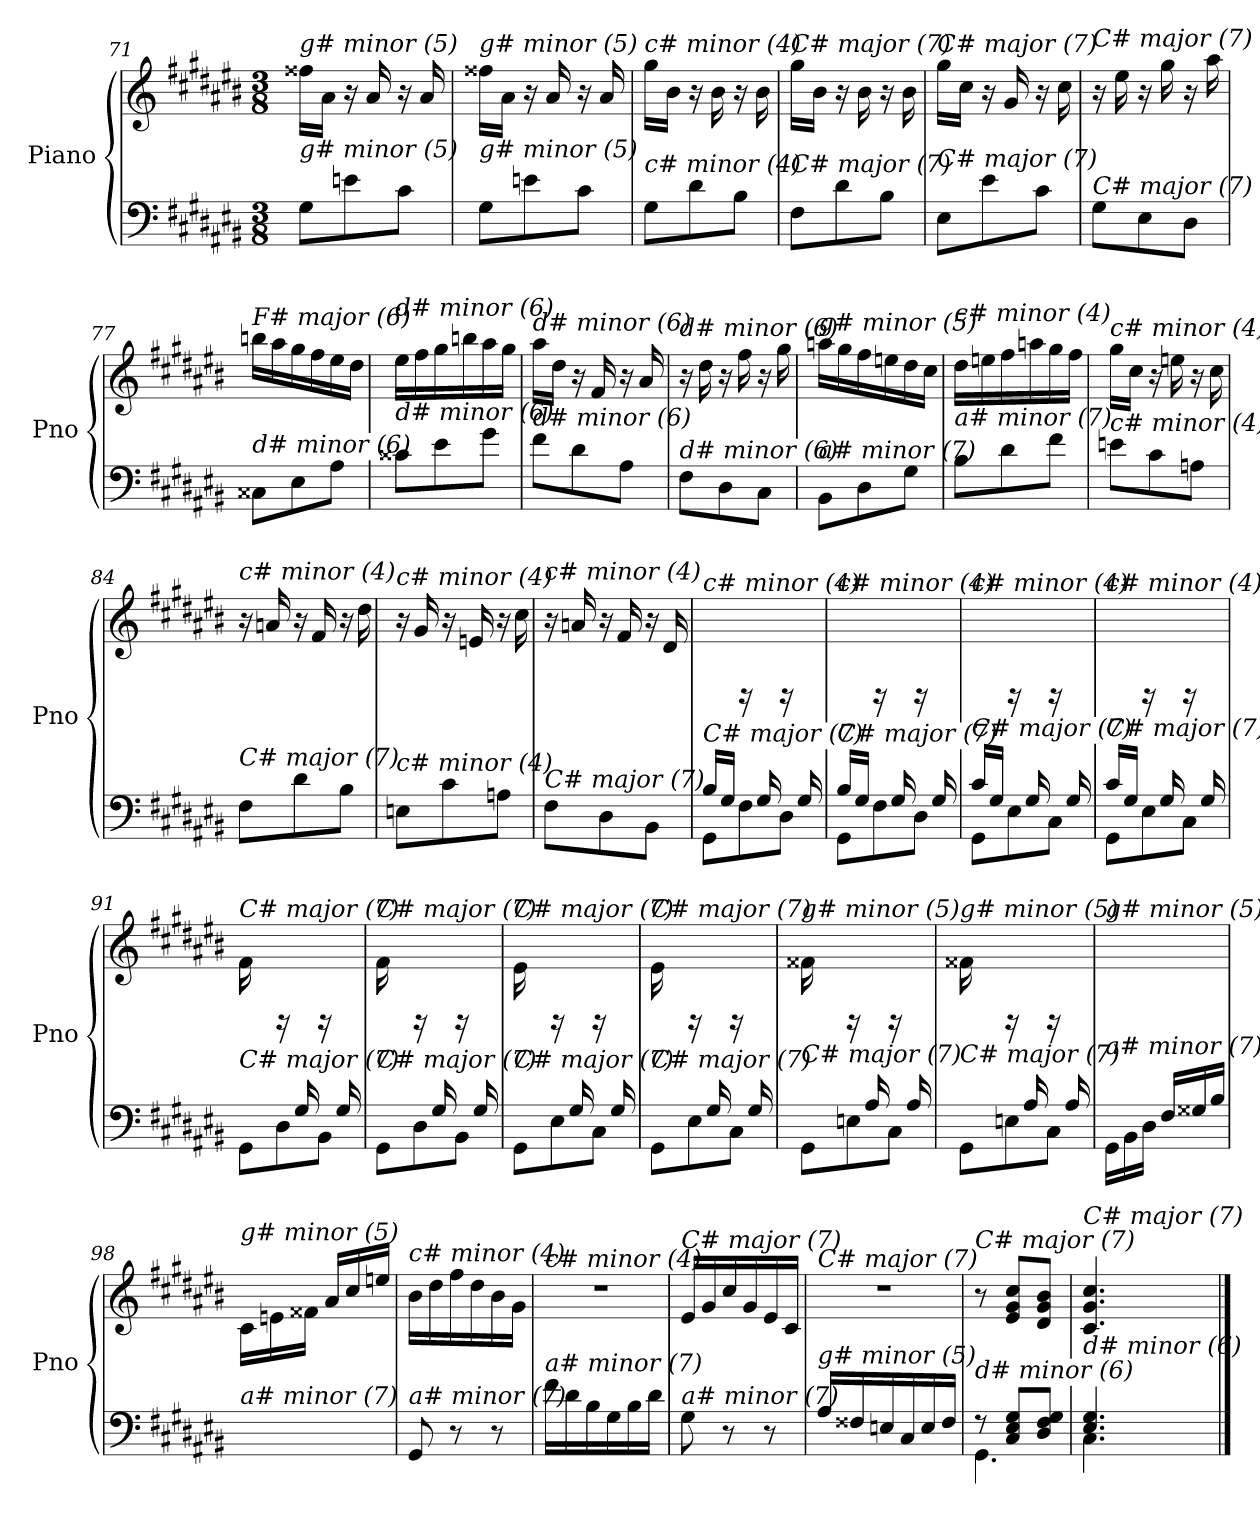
**kern	**kern
*part1	*part1
*staff2	*staff1
*I"Piano	*
*I'Pno	*
*clefF4	*clefG2
*k[f#c#g#d#a#e#b#]	*k[f#c#g#d#a#e#b#]
*M3/8	*M3/8
=71	=71
!	!LO:TX:i:t=g# minor (5)
!LO:TX:i:t=g# minor (5)	!
8G#\L	16ff##X\LL
.	16a#\JJ
8en\	16r
.	16a#/
8c#\J	16r
.	16a#/
!!LO:PB:g=z
=72	=72
!	!LO:TX:i:t=g# minor (5)
!LO:TX:i:t=g# minor (5)	!
8G#\L	16ff##X\LL
.	16a#\JJ
8en\	16r
.	16a#/
8c#\J	16r
.	16a#/
=73	=73
!	!LO:TX:i:t=c# minor (4)
!LO:TX:i:t=c# minor (4)	!
8G#\L	16gg#\LL
.	16b#\JJ
8d#\	16r
.	16b#\
8B#\J	16r
.	16b#\
=74	=74
!	!LO:TX:i:t=C# major (7)
!LO:TX:i:t=C# major (7)	!
8F#\L	16gg#\LL
.	16b#\JJ
8d#\	16r
.	16b#\
8B#\J	16r
.	16b#\
=75	=75
!	!LO:TX:i:t=C# major (7)
!LO:TX:i:t=C# major (7)	!
8E#\L	16gg#\LL
.	16cc#\JJ
8e#\	16r
.	16g#/
8c#\J	16r
.	16cc#\
=76	=76
!	!LO:TX:i:t=C# major (7)
!LO:TX:i:t=C# major (7)	!
8G#\L	16r
.	16ee#\
8E#\	16r
.	16gg#\
8D#\J	16r
.	16aa#\
=77	=77
!	!LO:TX:i:t=F# major (6)
!LO:TX:i:t=d# minor (6)	!
8C##X\L	16bbn\LL
.	16aa#\
8E#\	16gg#\
.	16ff#\
8A#\J	16ee#\
.	16dd#\JJ
!!LO:LB:g=z
=78	=78
!	!LO:TX:i:t=d# minor (6)
!LO:TX:i:t=d# minor (6)	!
8c##X\L	16ee#\LL
.	16ff#\
8e#\	16gg#\
.	16bbn\
8g#\J	16aa#\
.	16gg#\JJ
=79	=79
!	!LO:TX:i:t=d# minor (6)
!LO:TX:i:t=d# minor (6)	!
8f#\L	16aa#\LL
.	16dd#\JJ
8d#\	16r
.	16f#/
8A#\J	16r
.	16a#/
=80	=80
!	!LO:TX:i:t=d# minor (6)
!LO:TX:i:t=d# minor (6)	!
8F#\L	16r
.	16dd#\
8D#\	16r
.	16ff#\
8C#\J	16r
.	16gg#\
=81	=81
!	!LO:TX:i:t=g# minor (5)
!LO:TX:i:t=a# minor (7)	!
8BB#\L	16aan\LL
.	16gg#\
8D#\	16ff#\
.	16een\
8G#\J	16dd#\
.	16cc#\JJ
=82	=82
!	!LO:TX:i:t=c# minor (4)
!LO:TX:i:t=a# minor (7)	!
8B#\L	16dd#\LL
.	16een\
8d#\	16ff#\
.	16aan\
8f#\J	16gg#\
.	16ff#\JJ
=83	=83
!	!LO:TX:i:t=c# minor (4)
!LO:TX:i:t=c# minor (4)	!
8en\L	16gg#\LL
.	16cc#\JJ
8c#\	16r
.	16een\
8An\J	16r
.	16cc#\
!!LO:LB:g=z
=84	=84
!	!LO:TX:i:t=c# minor (4)
!LO:TX:i:t=C# major (7)	!
8F#\L	16r
.	16an/
8d#\	16r
.	16f#/
8B#\J	16r
.	16dd#\
=85	=85
!	!LO:TX:i:t=c# minor (4)
!LO:TX:i:t=c# minor (4)	!
8En\L	16r
.	16g#/
8c#\	16r
.	16en/
8An\J	16r
.	16cc#\
=86	=86
!	!LO:TX:i:t=c# minor (4)
!LO:TX:i:t=C# major (7)	!
8F#\L	16r
.	16an/
8D#\	16r
.	16f#/
8BB#\J	16r
.	16d#/
=87	=87
*^	*
!	!	!LO:TX:i:t=c# minor (4)
!LO:TX:i:t=C# major (7)	!	!
16B#/LL	8GG#\L	8ryy
16G#/JJ	.	.
16ryy	8F#\	16rBB
16G#/	.	16ryy
16ryy	8D#\J	16rBB
16G#/	.	16ryy
=88	=88	=88
!	!	!LO:TX:i:t=c# minor (4)
!LO:TX:i:t=C# major (7)	!	!
16B#/LL	8GG#\L	8ryy
16G#/JJ	.	.
16ryy	8F#\	16rBB
16G#/	.	16ryy
16ryy	8D#\J	16rBB
16G#/	.	16ryy
=89	=89	=89
!	!	!LO:TX:i:t=c# minor (4)
!LO:TX:i:t=C# major (7)	!	!
16c#/LL	8GG#\L	8ryy
16G#/JJ	.	.
16ryy	8E#\	16rBB
16G#/	.	16ryy
16ryy	8C#\J	16rBB
16G#/	.	16ryy
!!LO:LB:g=z
=90	=90	=90
!	!	!LO:TX:i:t=c# minor (4)
!LO:TX:i:t=C# major (7)	!	!
16c#/LL	8GG#\L	8ryy
16G#/JJ	.	.
16ryy	8E#\	16rBB
16G#/	.	16ryy
16ryy	8C#\J	16rBB
16G#/	.	16ryy
=91	=91	=91
!	!	!LO:TX:i:t=C# major (7)
!LO:TX:i:t=C# major (7)	!	!
16ryy	8GG#\L	16f#\LL
16G#/JJ	.	16ryy
16ryy	8D#\	16rBB
16G#/	.	16ryy
16ryy	8BB#\J	16rBB
16G#/	.	16ryy
=92	=92	=92
!	!	!LO:TX:i:t=C# major (7)
!LO:TX:i:t=C# major (7)	!	!
16ryy	8GG#\L	16f#\LL
16G#/JJ	.	16ryy
16ryy	8D#\	16rBB
16G#/	.	16ryy
16ryy	8BB#\J	16rBB
16G#/	.	16ryy
=93	=93	=93
!	!	!LO:TX:i:t=C# major (7)
!LO:TX:i:t=C# major (7)	!	!
16ryy	8GG#\L	16e#\LL
16G#/JJ	.	16ryy
16ryy	8E#\	16rBB
16G#/	.	16ryy
16ryy	8C#\J	16rBB
16G#/	.	16ryy
=94	=94	=94
!	!	!LO:TX:i:t=C# major (7)
!LO:TX:i:t=C# major (7)	!	!
16ryy	8GG#\L	16e#\LL
16G#/JJ	.	16ryy
16ryy	8E#\	16rBB
16G#/	.	16ryy
16ryy	8C#\J	16rBB
16G#/	.	16ryy
=95	=95	=95
!	!	!LO:TX:i:t=g# minor (5)
!LO:TX:i:t=C# major (7)	!	!
16ryy	8GG#\L	16f##X\LL
16A#/JJ	.	16ryy
16ryy	8En\	16rBB
16A#/	.	16ryy
16ryy	8C#\J	16rBB
16A#/	.	16ryy
!!LO:LB:g=z
=96	=96	=96
!	!	!LO:TX:i:t=g# minor (5)
!LO:TX:i:t=C# major (7)	!	!
16ryy	8GG#\L	16f##X\LL
16A#/JJ	.	16ryy
16ryy	8En\	16rBB
16A#/	.	16ryy
16ryy	8C#\J	16rBB
16A#/	.	16ryy
=97	=97	=97
!	!	!LO:TX:i:t=g# minor (5)
!LO:TX:i:t=a# minor (7)	!	!
8.ryy	16GG#\LL	8.ryy
.	16BB#\	.
.	16D#\JJ	.
16F#/LL	8.ryy	8.ryy
16G##Xi/	.	.
16B#/JJ	.	.
*v	*v	*
=98	=98
*	*^
!	!LO:TX:i:t=g# minor (5)	!
!LO:TX:i:t=a# minor (7)	!	!
8.ryy	8.ryy	16c#\LL
.	.	16en\
.	.	16f##X\JJ
8.ryy	16a#/LL	8.ryy
.	16cc#/	.
.	16een/JJ	.
*	*v	*v
=99	=99
!	!LO:TX:i:t=c# minor (4)
!LO:TX:i:t=a# minor (7)	!
8GG#/	16b#\LL
.	16dd#\
8r	16ff#\
.	16dd#\
8r	16b#\
.	16g#\JJ
!!LO:LB:g=z
=100	=100
!	!LO:TX:i:t=c# minor (4)
!LO:TX:i:t=a# minor (7)	!
16f#\LL	4.r
16d#\	.
16B#\	.
16G#\	.
16B#\	.
16d#\JJ	.
=101	=101
!	!LO:TX:i:t=C# major (7)
!LO:TX:i:t=a# minor (7)	!
8G#\	16e#/LL
.	16g#/
8r	16cc#/
.	16g#/
8r	16e#/
.	16c#/JJ
=102	=102
!	!LO:TX:i:t=C# major (7)
!LO:TX:i:t=g# minor (5)	!
16A#/LL	4.r
16F##X/	.
16En/	.
16C#/	.
16E/	.
16F##/JJ	.
=103	=103
*^	*
!	!	!LO:TX:i:t=C# major (7)
!LO:TX:i:t=d# minor (6)	!	!
8r	4.GG#\	8r
8C#/ 8E#/ 8G#/L	.	8e#/ 8g#/ 8cc#/L
8D#/ 8F#/ 8G#/J	.	8d#/ 8g#/ 8b#/J
=104	=104	=104
!	!	!LO:TX:i:t=C# major (7)
!LO:TX:i:t=d# minor (6)	!	!
4.E#/ 4.G#/	4.C#\	4.c#/ 4.g#/ 4.cc#/
*v	*v	*
==	==
*-	*-
